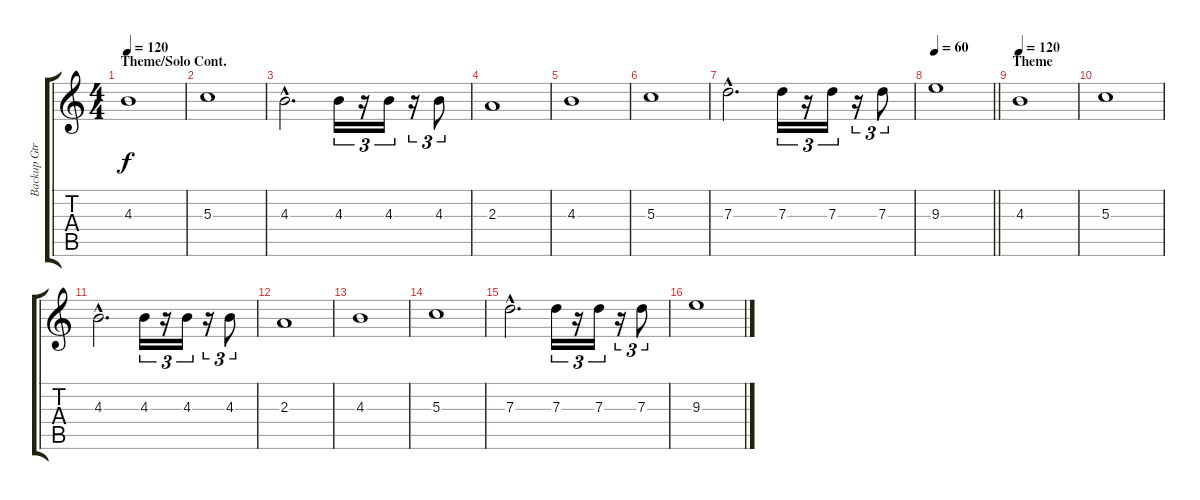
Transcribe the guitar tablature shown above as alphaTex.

\track ("Backup Gtr" "Backup Gtr") {instrument distortionguitar}
\staff {score tabs}
\tuning (E4 B3 G3 D3 A2 E2) {hide}
\ts (4 4)
\section ("" "Theme/Solo Cont.")
\tempo 120
\clef g2
\ks c
4.3.1{dy f} |
5.3.1 |
4.3{hac}.2{d} 4.3.16{tu (3 2)} r.16{tu (3 2)} 4.3.16{tu (3 2)} r.16{tu (3 2)} 4.3.8{tu (3 2)} |
2.3.1 |
4.3.1 |
5.3.1 |
7.3{hac}.2{d} 7.3.16{tu (3 2)} r.16{tu (3 2)} 7.3.16{tu (3 2)} r.16{tu (3 2)} 7.3.8{tu (3 2)} |
\tempo 60
\barLineRight lightlight
9.3.1 |
\section ("" "Theme")
\tempo 120
4.3.1 |
5.3.1 |
4.3{hac}.2{d} 4.3.16{tu (3 2)} r.16{tu (3 2)} 4.3.16{tu (3 2)} r.16{tu (3 2)} 4.3.8{tu (3 2)} |
2.3.1 |
4.3.1 |
5.3.1 |
7.3{hac}.2{d} 7.3.16{tu (3 2)} r.16{tu (3 2)} 7.3.16{tu (3 2)} r.16{tu (3 2)} 7.3.8{tu (3 2)} |
9.3.1
